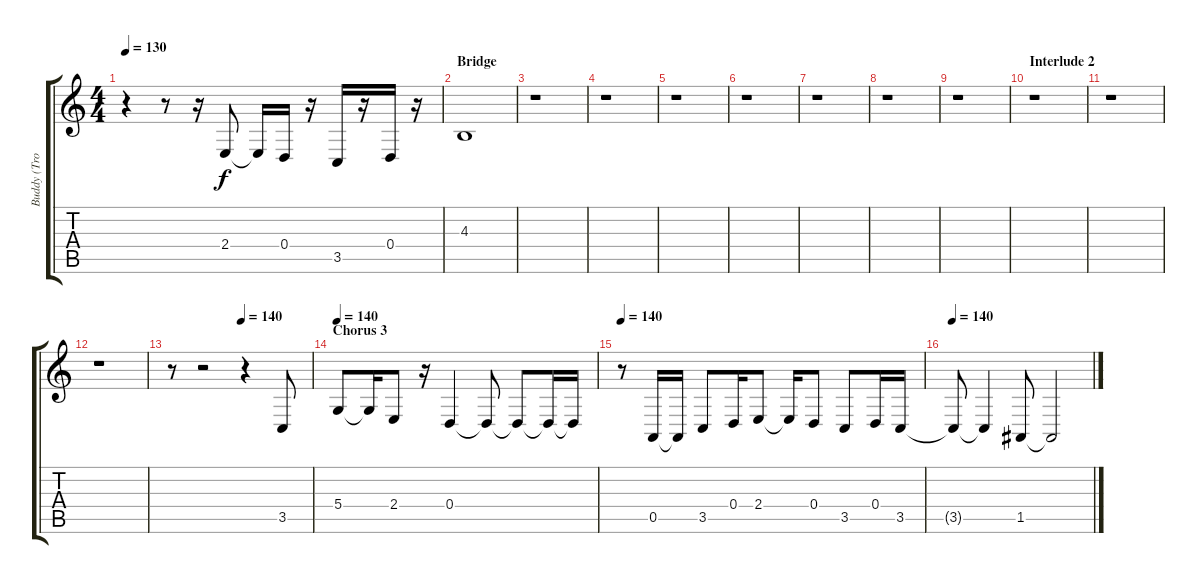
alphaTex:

\track ("Buddy (Trombone)" "Buddy (Tro") {instrument trombone}
\staff {score tabs}
\tuning (E4 B3 G3 D3 A2 E2) {hide}
\ts (4 4)
\tempo 130
\clef g2
\ks c
r.4{dy f} r.8 r.16 2.4.8 2.4{t}.16 0.4.16 r.16 3.5.16 r.16 0.4.16 r.16 |
\section ("" "Bridge")
4.3.1 |
r.1 |
r.1 |
r.1 |
r.1 |
r.1 |
r.1 |
r.1 |
\section ("" "Interlude 2")
r.1 |
r.1 |
r.1 |
\tempo (140 0.5)
r.8 r.2 r.4 3.5.8 |
\section ("" "Chorus 3")
\tempo 140
5.4.8 5.4{t}.16 2.4.8 r.16 0.4.4 0.4{t}.8 0.4{t}.8 0.4{t}.16 0.4{t}.16 |
\tempo 140
r.8 0.5.16 0.5{t}.16 3.5.8 0.4.16 2.4.8 2.4{t}.16 0.4.8 3.5.8 0.4.16 3.5.16 |
\tempo 140
3.5{t}.8 3.5{t}.4 1.5.8 1.5{t}.2
